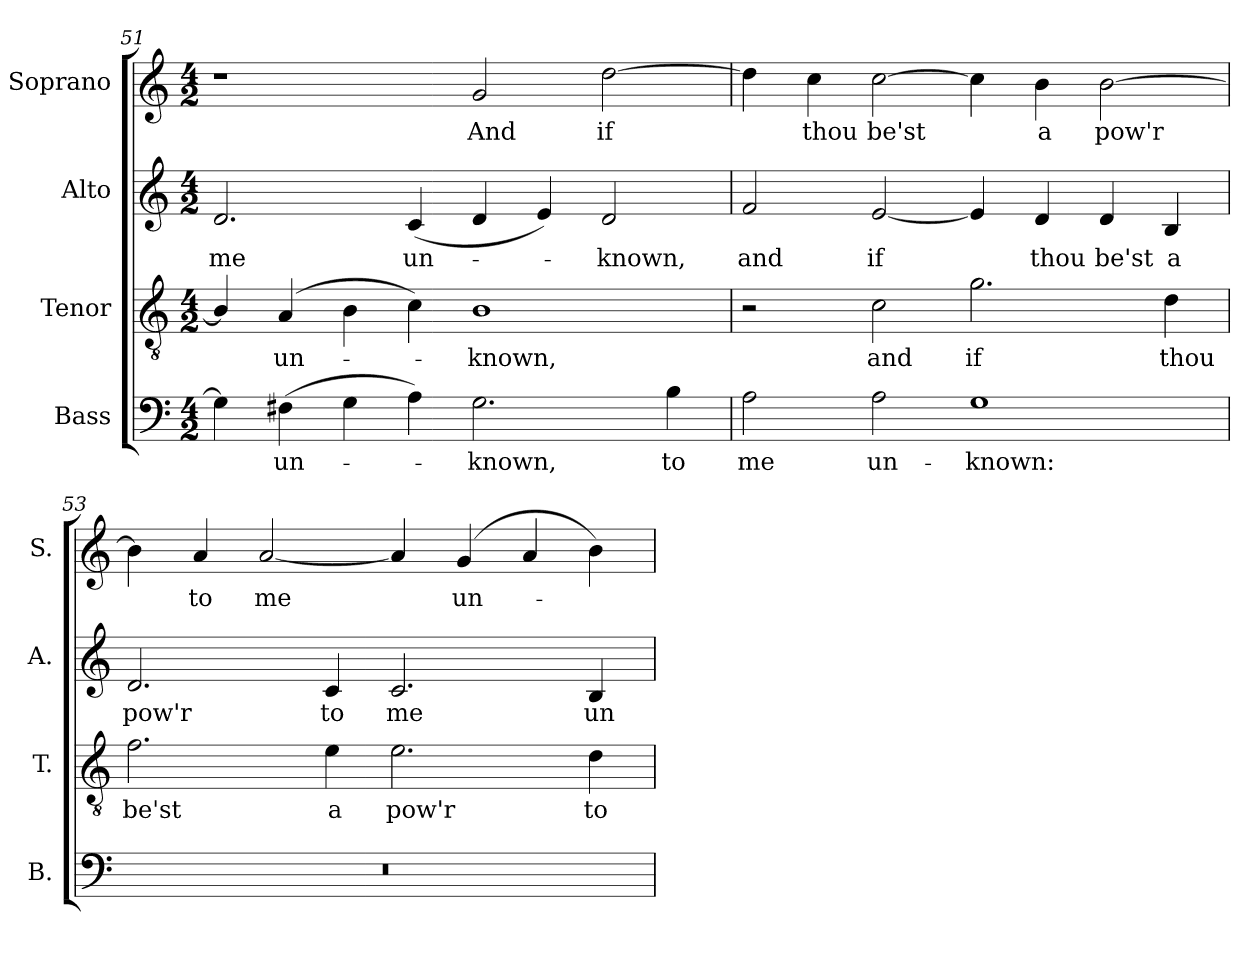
**kern	**text	**kern	**text	**kern	**text	**kern	**text
*part4	*part4	*part3	*part3	*part2	*part2	*part1	*part1
*staff4	*staff4	*staff3	*staff3	*staff2	*staff2	*staff1	*staff1
*I"Bass	*	*I"Tenor	*	*I"Alto	*	*I"Soprano	*
*I'B.	*	*I'T.	*	*I'A.	*	*I'S.	*
*clefF4	*	*clefGv2	*	*clefG2	*	*clefG2	*
*	*	*ITrd7c12	*	*	*	*	*
*k[]	*	*k[]	*	*k[]	*	*k[]	*
*C:	*	*C:	*	*C:	*	*C:	*
*M4/2	*	*M4/2	*	*M4/2	*	*M4/2	*
=51	=51	=51	=51	=51	=51	=51	=51
!	!	!	!	!	!LO:LY:b:color=#000000	!	!
4Gi\]	.	4BBi/]	.	2.di/	me	1r	.
!	!LO:LY:b:color=#000000	!	!	!	!	!	!
!	!	!	!LO:LY:b:color=#000000	!	!	!	!
(4F#Xi\	un-	(4AAi/	un-	.	.	.	.
4Gi\	.	4BBi\	.	.	.	.	.
!	!	!	!	!	!LO:LY:b:color=#000000	!	!
4Ai\)	.	4Ci\)	.	(4ci/	un-	.	.
!	!LO:LY:b:color=#000000	!	!	!	!	!	!
!	!	!	!LO:LY:b:color=#000000	!	!	!	!
!	!	!	!	!	!	!	!LO:LY:b:color=#000000
2.Gi\	-known,	1BBi	-known,	4di/	.	2gi/	And
.	.	.	.	4ei/)	.	.	.
!	!	!	!	!	!LO:LY:b:color=#000000	!	!
!	!	!	!	!	!	!	!LO:LY:b:color=#000000
.	.	.	.	2di/	-known,	[>2ddi\	if
!	!LO:LY:b:color=#000000	!	!	!	!	!	!
4Bi\	to	.	.	.	.	.	.
=52	=52	=52	=52	=52	=52	=52	=52
!	!LO:LY:b:color=#000000	!	!	!	!	!	!
!	!	!	!	!	!LO:LY:b:color=#000000	!	!
2Ai\	me	2r	.	2fi/	and	4ddi\]	.
!	!	!	!	!	!	!	!LO:LY:b:color=#000000
.	.	.	.	.	.	4cci\	thou
!	!LO:LY:b:color=#000000	!	!	!	!	!	!
!	!	!	!LO:LY:b:color=#000000	!	!	!	!
!	!	!	!	!	!LO:LY:b:color=#000000	!	!
!	!	!	!	!	!	!	!LO:LY:b:color=#000000
2Ai\	un-	2Ci\	and	[<2ei/	if	[>2cci\	be'st
!	!LO:LY:b:color=#000000	!	!	!	!	!	!
!	!	!	!LO:LY:b:color=#000000	!	!	!	!
1Gi	-known:	2.Gi\	if	4ei/]	.	4cci\]	.
!	!	!	!	!	!LO:LY:b:color=#000000	!	!
!	!	!	!	!	!	!	!LO:LY:b:color=#000000
.	.	.	.	4di/	thou	4bi\	a
!	!	!	!	!	!LO:LY:b:color=#000000	!	!
!	!	!	!	!	!	!	!LO:LY:b:color=#000000
.	.	.	.	4di/	be'st	[>2bi\	pow'r
!	!	!	!LO:LY:b:color=#000000	!	!	!	!
!	!	!	!	!	!LO:LY:b:color=#000000	!	!
.	.	4Di\	thou	4Bi/	a	.	.
=53	=53	=53	=53	=53	=53	=53	=53
!LO:N:vis=1	!	!	!	!	!	!	!
!	!	!	!LO:LY:b:color=#000000	!	!	!	!
!	!	!	!	!	!LO:LY:b:color=#000000	!	!
0r	.	2.Fi\	be'st	2.di/	pow'r	4bi\]	.
!	!	!	!	!	!	!	!LO:LY:b:color=#000000
.	.	.	.	.	.	4ai/	to
!	!	!	!	!	!	!	!LO:LY:b:color=#000000
.	.	.	.	.	.	[<2ai/	me
!	!	!	!LO:LY:b:color=#000000	!	!	!	!
!	!	!	!	!	!LO:LY:b:color=#000000	!	!
.	.	4Ei\	a	4ci/	to	.	.
!	!	!	!LO:LY:b:color=#000000	!	!	!	!
!	!	!	!	!	!LO:LY:b:color=#000000	!	!
.	.	2.Ei\	pow'r	2.ci/	me	4ai/]	.
!	!	!	!	!	!	!	!LO:LY:b:color=#000000
.	.	.	.	.	.	(4gi/	un-
.	.	.	.	.	.	4ai/	.
!	!	!	!LO:LY:b:color=#000000	!	!	!	!
!	!	!	!	!	!LO:LY:b:color=#000000	!	!
.	.	4Di\	to	4Bi/	un-	4bi\)	.
=	=	=	=	=	=	=	=
*-	*-	*-	*-	*-	*-	*-	*-
